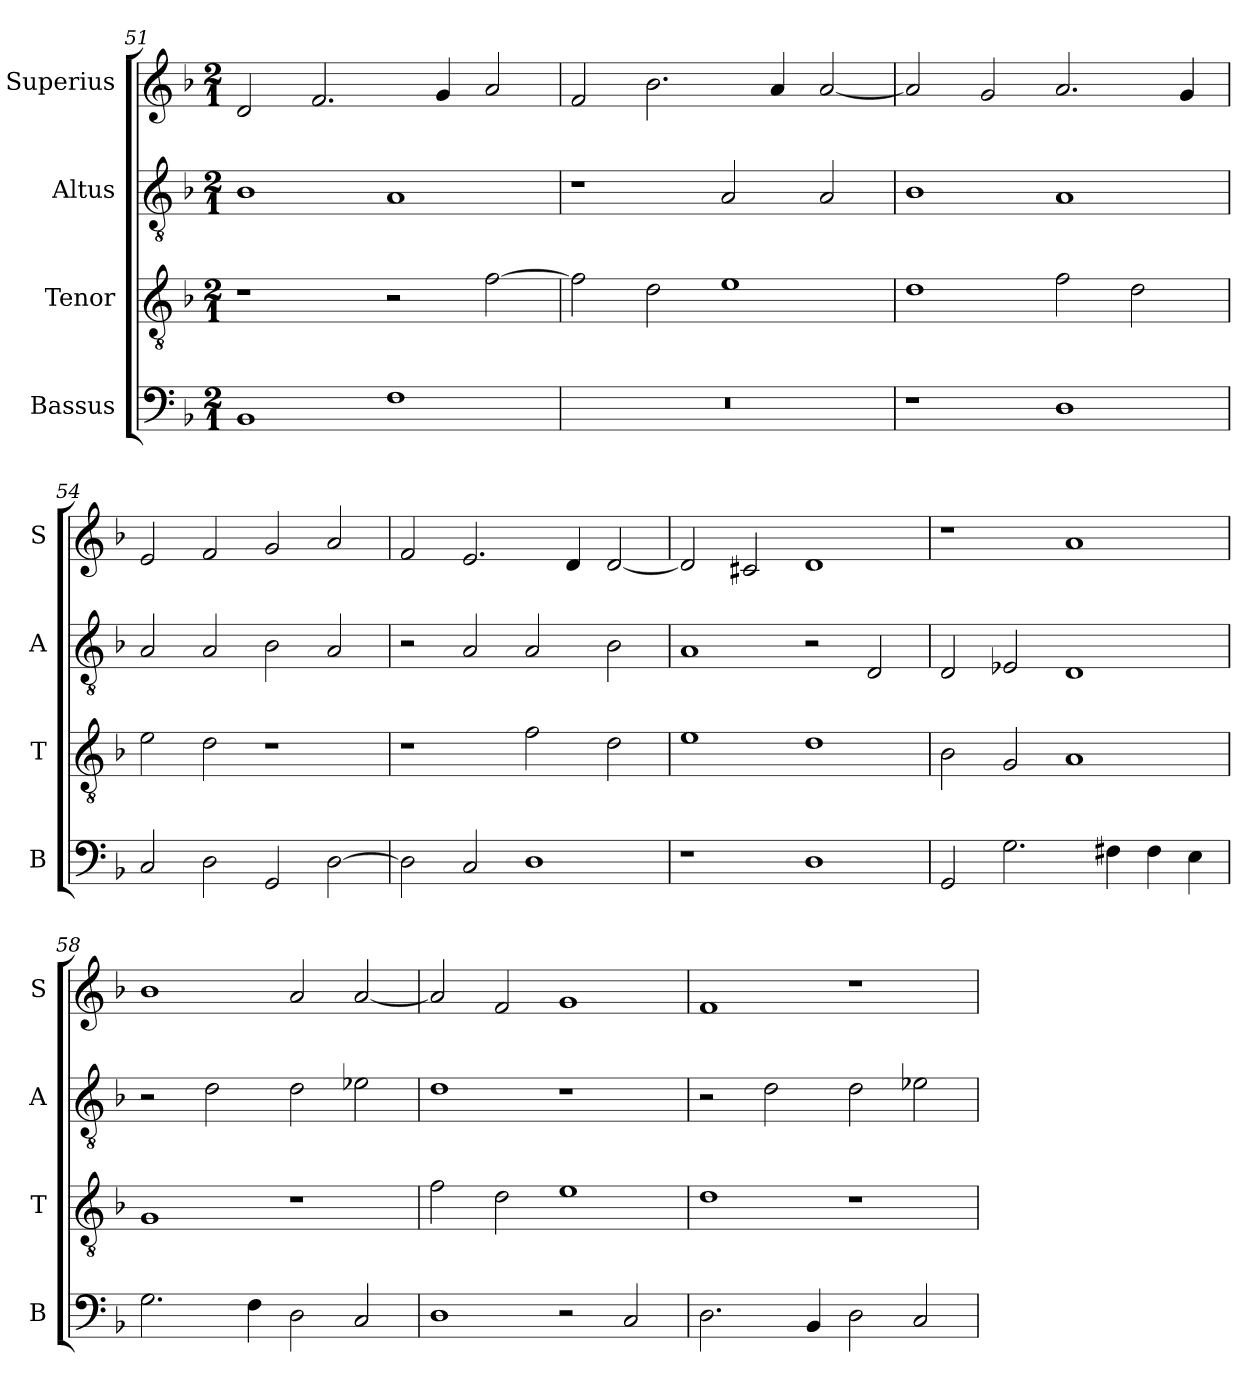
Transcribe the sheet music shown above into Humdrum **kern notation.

**kern	**kern	**kern	**kern
*part4	*part3	*part2	*part1
*staff4	*staff3	*staff2	*staff1
*I"Bassus	*I"Tenor	*I"Altus	*I"Superius
*I'B	*I'T	*I'A	*I'S
*clefF4	*clefGv2	*clefGv2	*clefG2
*k[b-]	*k[b-]	*k[b-]	*k[b-]
*M2/1	*M2/1	*M2/1	*M2/1
=51	=51	=51	=51
1BB-	1r	1B-	2d/
.	.	.	2.f/
1F	2r	1A	.
.	.	.	4g/
.	[2f\	.	2a/
=52	=52	=52	=52
0r	2f\]	1r	2f/
.	2d\	.	2.b-\
.	1e	2A/	.
.	.	.	4a/
.	.	2A/	[2a/
=53	=53	=53	=53
1r	1d	1B-	2a/]
.	.	.	2g/
1D	2f\	1A	2.a/
.	2d\	.	.
.	.	.	4g/
=54	=54	=54	=54
2C/	2e\	2A/	2e/
2D\	2d\	2A/	2f/
2GG/	1r	2B-\	2g/
[2D\	.	2A/	2a/
=55	=55	=55	=55
2D\]	1r	2r	2f/
2C/	.	2A/	2.e/
1D	2f\	2A/	.
.	.	.	4d/
.	2d\	2B-\	[2d/
=56	=56	=56	=56
1r	1e	1A	2d/]
.	.	.	2c#X/
1D	1d	2r	1d
.	.	2D/	.
=57	=57	=57	=57
2GG/	2B-\	2D/	1r
2.G\	2G/	2E-X/	.
.	1A	1D	1a
4F#X\	.	.	.
4F#\	.	.	.
4E\	.	.	.
=58	=58	=58	=58
2.G\	1G	2r	1b-
.	.	2d\	.
4F\	.	.	.
2D\	1r	2d\	2a/
2C/	.	2e-X\	[2a/
=59	=59	=59	=59
1D	2f\	1d	2a/]
.	2d\	.	2f/
2r	1e	1r	1g
2C/	.	.	.
=60	=60	=60	=60
2.D\	1d	2r	1f
.	.	2d\	.
4BB-/	.	.	.
2D\	1r	2d\	1r
2C/	.	2e-X\	.
=	=	=	=
*-	*-	*-	*-
